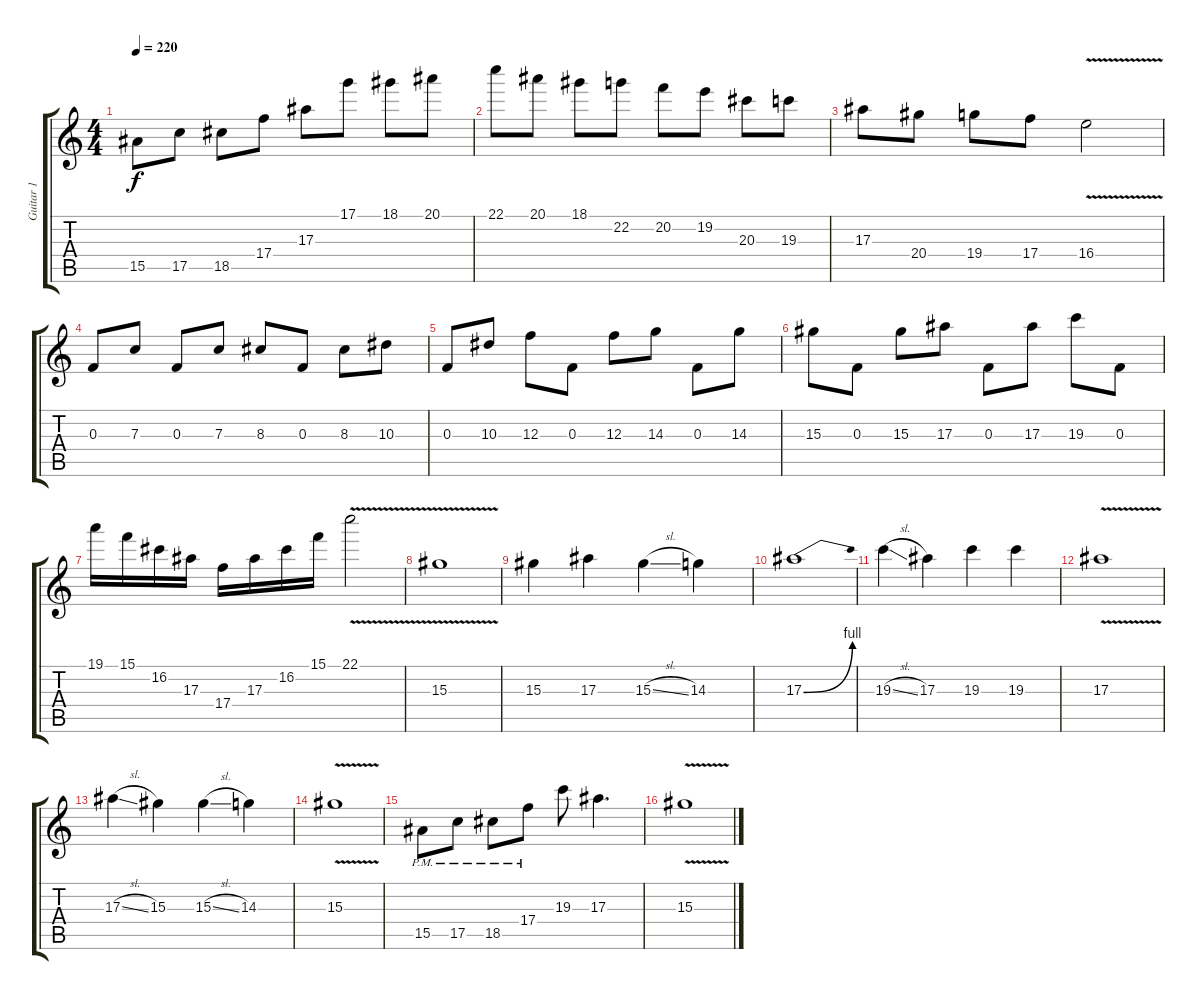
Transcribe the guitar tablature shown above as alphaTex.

\track ("Guitar 1" "Guitar 1") {instrument overdrivenguitar}
\staff {score tabs}
\tuning (D4 A3 F3 C3 G2 C2) {hide}
\ts (4 4)
\tempo 220
\clef g2
\ks c
15.5.8{dy f} 17.5.8 18.5.8 17.4.8 17.3.8 17.1.8 18.1.8 20.1.8 |
22.1.8 20.1.8 18.1.8 22.2.8 20.2.8 19.2.8 20.3.8 19.3.8 |
17.3.8 20.4.8 19.4.8 17.4.8 16.4{v}.2 |
0.3.8 7.3.8 0.3.8 7.3.8 8.3.8 0.3.8 8.3.8 10.3.8 |
0.3.8 10.3.8 12.3.8 0.3.8 12.3.8 14.3.8 0.3.8 14.3.8 |
15.3.8 0.3.8 15.3.8 17.3.8 0.3.8 17.3.8 19.3.8 0.3.8 |
19.1.16 15.1.16 16.2.16 17.3.16 17.4.16 17.3.16 16.2.16 15.1.16 22.1{v}.2 |
15.3{v}.1 |
15.3.4 17.3.4 15.3{sl}.4 14.3.4 |
17.3{be (bend 0 0 60 4)}.1 |
19.3{sl}.4 17.3.4 19.3.4 19.3.4 |
17.3{v}.1 |
17.3{sl}.4 15.3.4 15.3{sl}.4 14.3.4 |
15.3{v}.1 |
15.5{pm}.8 17.5{pm}.8 18.5{pm}.8 17.4{pm}.8 19.3.8 17.3.4{d} |
15.3{v}.1
